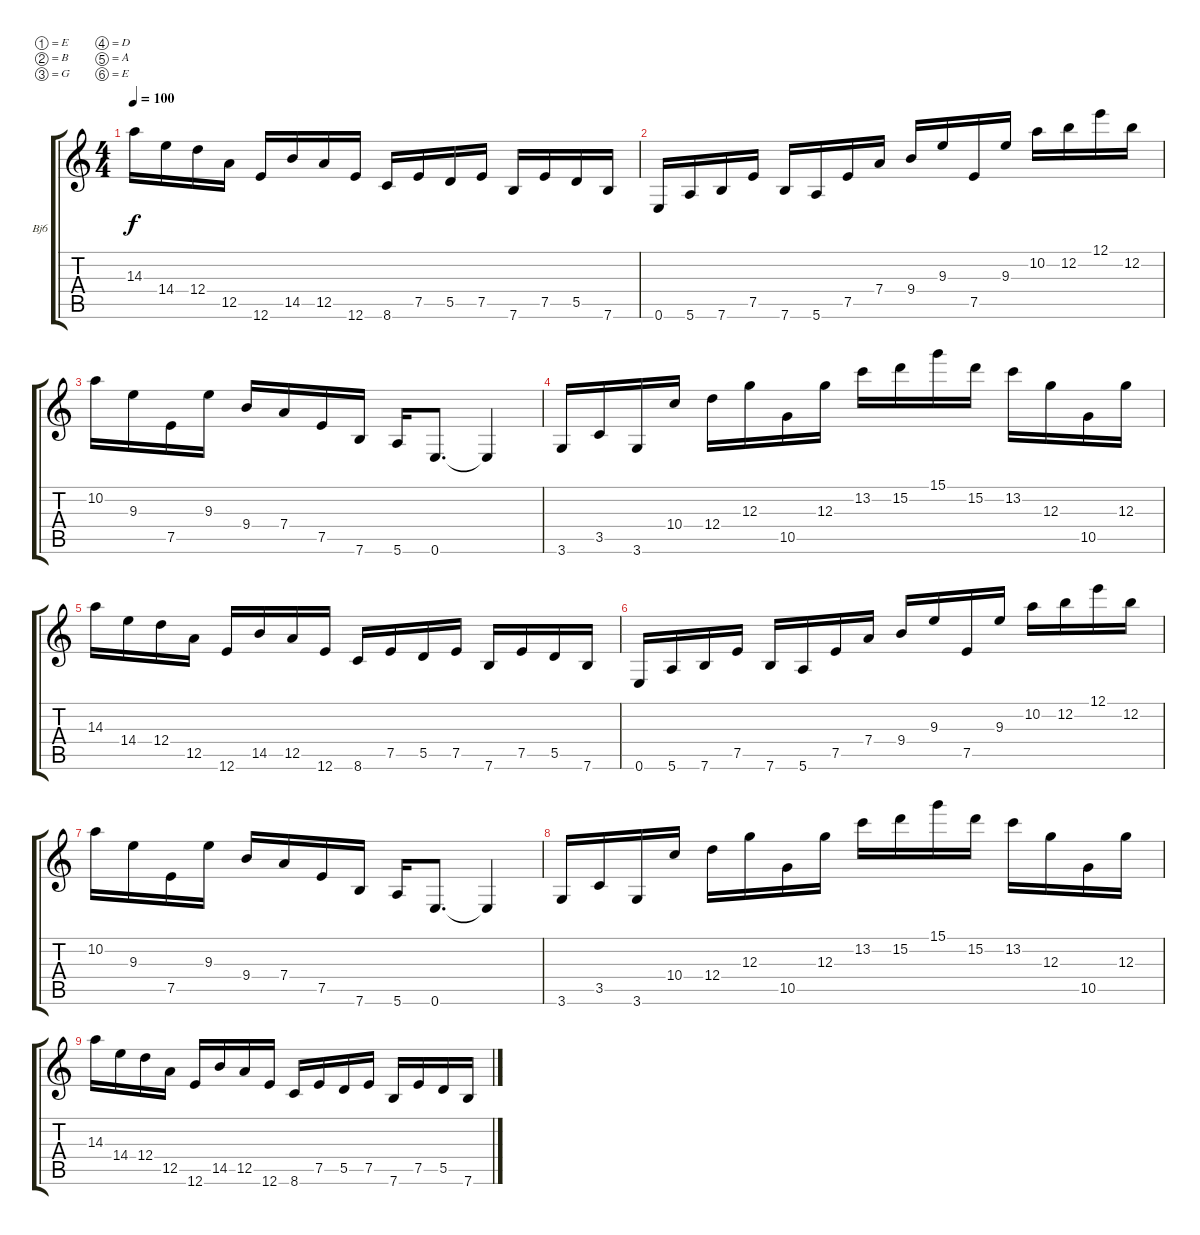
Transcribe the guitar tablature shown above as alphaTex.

\bracketExtendMode groupsimilarinstruments
\firstSystemTrackNameOrientation horizontal
\otherSystemsTrackNameOrientation horizontal
\track ("Interlude pads" "Bj6") {instrument banjo}
\staff {score tabs}
\tuning (E5 B4 G4 D4 A3 E3)
\ts (4 4)
\tempo 100
\clef g2
\ks c
14.3.16{dy f} 14.4.16 12.4.16 12.5.16 12.6.16 14.5.16 12.5.16 12.6.16 8.6.16 7.5.16 5.5.16 7.5.16 7.6.16 7.5.16 5.5.16 7.6.16 |
0.6.16 5.6.16 7.6.16 7.5.16 7.6.16 5.6.16 7.5.16 7.4.16 9.4.16 9.3.16 7.5.16 9.3.16 10.2.16 12.2.16 12.1.16 12.2.16 |
10.2.16 9.3.16 7.5.16 9.3.16 9.4.16 7.4.16 7.5.16 7.6.16 5.6.16 0.6.8{d} 0.6{t}.4 |
3.6.16 3.5.16 3.6.16 10.4.16 12.4.16 12.3.16 10.5.16 12.3.16 13.2.16 15.2.16 15.1.16 15.2.16 13.2.16 12.3.16 10.5.16 12.3.16 |
14.3.16 14.4.16 12.4.16 12.5.16 12.6.16 14.5.16 12.5.16 12.6.16 8.6.16 7.5.16 5.5.16 7.5.16 7.6.16 7.5.16 5.5.16 7.6.16 |
0.6.16 5.6.16 7.6.16 7.5.16 7.6.16 5.6.16 7.5.16 7.4.16 9.4.16 9.3.16 7.5.16 9.3.16 10.2.16 12.2.16 12.1.16 12.2.16 |
10.2.16 9.3.16 7.5.16 9.3.16 9.4.16 7.4.16 7.5.16 7.6.16 5.6.16 0.6.8{d} 0.6{t}.4 |
3.6.16 3.5.16 3.6.16 10.4.16 12.4.16 12.3.16 10.5.16 12.3.16 13.2.16 15.2.16 15.1.16 15.2.16 13.2.16 12.3.16 10.5.16 12.3.16 |
14.3.16 14.4.16 12.4.16 12.5.16 12.6.16 14.5.16 12.5.16 12.6.16 8.6.16 7.5.16 5.5.16 7.5.16 7.6.16 7.5.16 5.5.16 7.6.16
